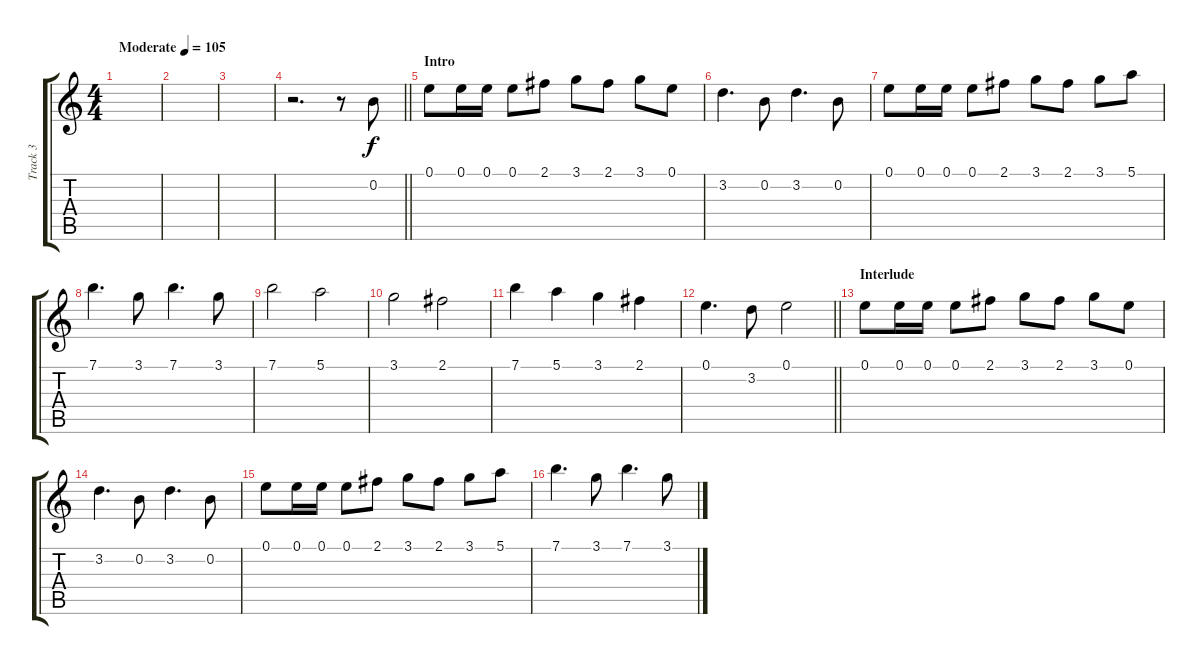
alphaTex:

\track ("Track 3" "Track 3") {instrument accordion}
\staff {score tabs}
\tuning (E5 B4 G4 D4 A3 E3) {hide}
\ts (4 4)
\tempo (105 "Moderate")
\clef g2
\ks c
|
|
|
\barLineRight lightlight
r.2{d} r.8 0.2.8 |
\section ("" "Intro")
0.1.8 0.1.16 0.1.16 0.1.8 2.1.8 3.1.8 2.1.8 3.1.8 0.1.8 |
3.2.4{d} 0.2.8 3.2.4{d} 0.2.8 |
0.1.8 0.1.16 0.1.16 0.1.8 2.1.8 3.1.8 2.1.8 3.1.8 5.1.8 |
7.1.4{d} 3.1.8 7.1.4{d} 3.1.8 |
7.1.2 5.1.2 |
3.1.2 2.1.2 |
7.1.4 5.1.4 3.1.4 2.1.4 |
\barLineRight lightlight
0.1.4{d} 3.2.8 0.1.2 |
\section ("" "Interlude")
0.1.8 0.1.16 0.1.16 0.1.8 2.1.8 3.1.8 2.1.8 3.1.8 0.1.8 |
3.2.4{d} 0.2.8 3.2.4{d} 0.2.8 |
0.1.8 0.1.16 0.1.16 0.1.8 2.1.8 3.1.8 2.1.8 3.1.8 5.1.8 |
7.1.4{d} 3.1.8 7.1.4{d} 3.1.8
